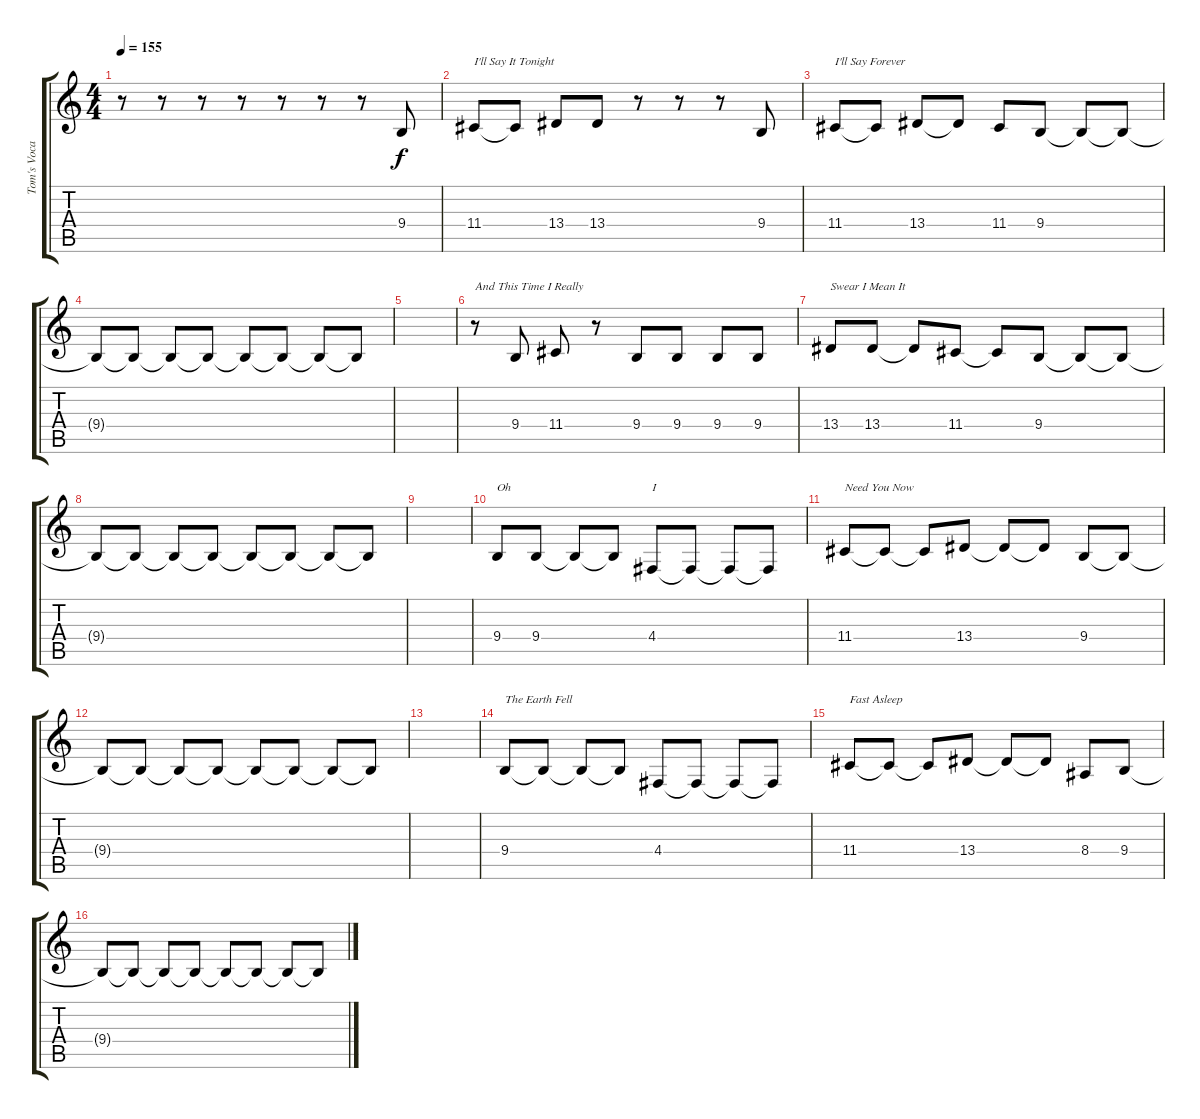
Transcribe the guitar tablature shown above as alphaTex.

\track ("Tom's Vocals" "Tom's Voca") {instrument clarinet}
\staff {score tabs}
\tuning (E4 B3 G3 D3 A2 E2) {hide}
\ts (4 4)
\tempo 155
\clef g2
\ks c
r.8{dy f} r.8 r.8 r.8 r.8 r.8 r.8 9.4.8 |
11.4.8{txt "I'll Say It Tonight"} 11.4{t}.8 13.4.8 13.4.8 r.8 r.8 r.8 9.4.8 |
11.4.8{txt "I'll Say Forever"} 11.4{t}.8 13.4.8 13.4{t}.8 11.4.8 9.4.8 9.4{t}.8 9.4{t}.8 |
9.4{t}.8 9.4{t}.8 9.4{t}.8 9.4{t}.8 9.4{t}.8 9.4{t}.8 9.4{t}.8 9.4{t}.8 |
|
r.8{txt "And This Time I Really"} 9.4.8 11.4.8 r.8 9.4.8 9.4.8 9.4.8 9.4.8 |
13.4.8{txt "Swear I Mean It"} 13.4.8 13.4{t}.8 11.4.8 11.4{t}.8 9.4.8 9.4{t}.8 9.4{t}.8 |
9.4{t}.8 9.4{t}.8 9.4{t}.8 9.4{t}.8 9.4{t}.8 9.4{t}.8 9.4{t}.8 9.4{t}.8 |
|
9.4.8{txt "Oh"} 9.4.8 9.4{t}.8 9.4{t}.8 4.4.8{txt "I"} 4.4{t}.8 4.4{t}.8 4.4{t}.8 |
11.4.8{txt "Need You Now"} 11.4{t}.8 11.4{t}.8 13.4.8 13.4{t}.8 13.4{t}.8 9.4.8 9.4{t}.8 |
9.4{t}.8 9.4{t}.8 9.4{t}.8 9.4{t}.8 9.4{t}.8 9.4{t}.8 9.4{t}.8 9.4{t}.8 |
|
9.4.8{txt "The Earth Fell"} 9.4{t}.8 9.4{t}.8 9.4{t}.8 4.4.8 4.4{t}.8 4.4{t}.8 4.4{t}.8 |
11.4.8{txt "Fast Asleep"} 11.4{t}.8 11.4{t}.8 13.4.8 13.4{t}.8 13.4{t}.8 8.4.8 9.4.8 |
9.4{t}.8 9.4{t}.8 9.4{t}.8 9.4{t}.8 9.4{t}.8 9.4{t}.8 9.4{t}.8 9.4{t}.8
